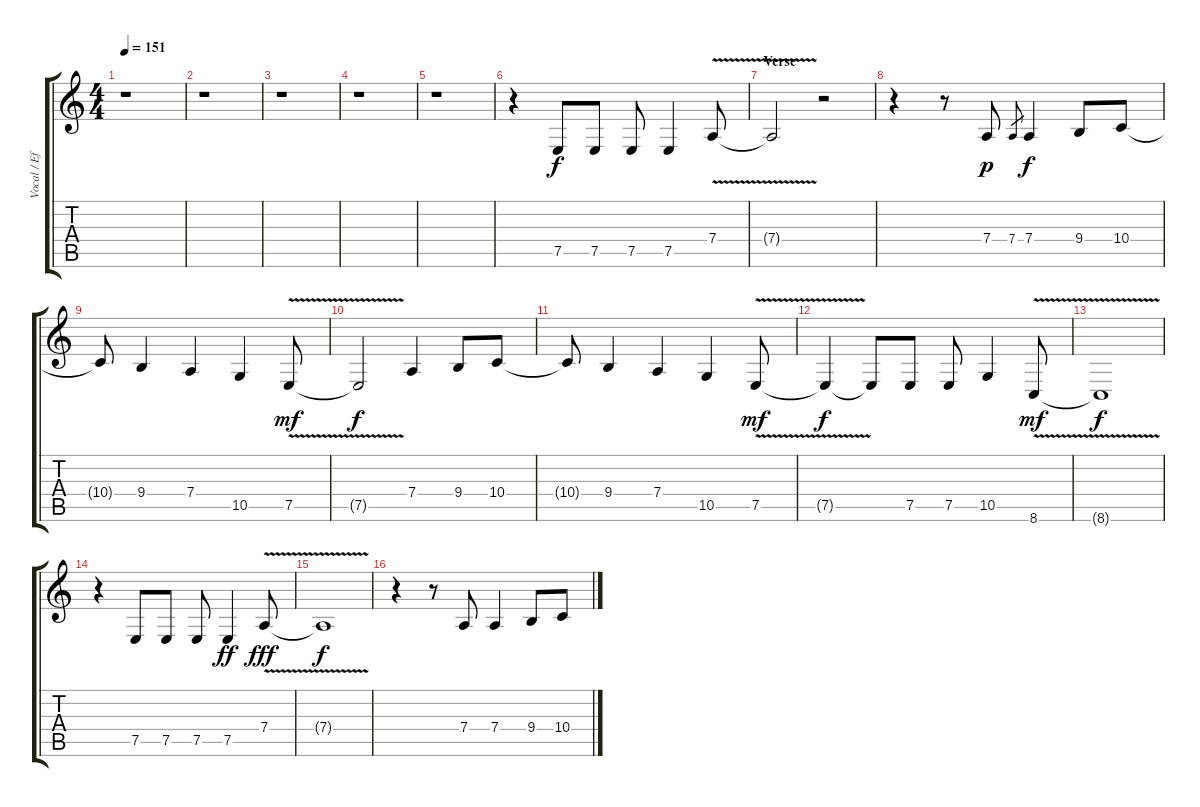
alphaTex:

\track ("Vocal / Effect" "Vocal / Ef") {instrument orchestralharp}
\staff {score tabs}
\tuning (E4 B3 G3 D3 A2 E2) {hide}
\ts (4 4)
\tempo 151
\clef g2
\ks c
r.1{dy f} |
r.1 |
r.1 |
r.1 |
r.1 |
r.4{volume 16 instrument orchestralharp} 7.5.8 7.5.8 7.5.8 7.5.4 7.4{v}.8 |
\section ("" "Verse")
7.4{t}.2 r.2 |
r.4 r.8 7.4.8{dy p} 7.4.8{gr} 7.4.4{dy f} 9.4.8 10.4.8 |
10.4{t}.8 9.4.4 7.4.4 10.5.4 7.5{v}.8{dy mf} |
7.5{t}.2{dy f} 7.4.4 9.4.8 10.4.8 |
10.4{t}.8 9.4.4 7.4.4 10.5.4 7.5{v}.8{dy mf} |
7.5{t}.4{dy f} 7.5{t}.8 7.5.8 7.5.8 10.5.4 8.6{v}.8{dy mf} |
8.6{t}.1{dy f} |
r.4 7.5.8 7.5.8 7.5.8 7.5.4{dy ff} 7.4{v}.8{dy fff} |
7.4{t}.1{dy f} |
r.4 r.8 7.4.8 7.4.4 9.4.8 10.4.8
